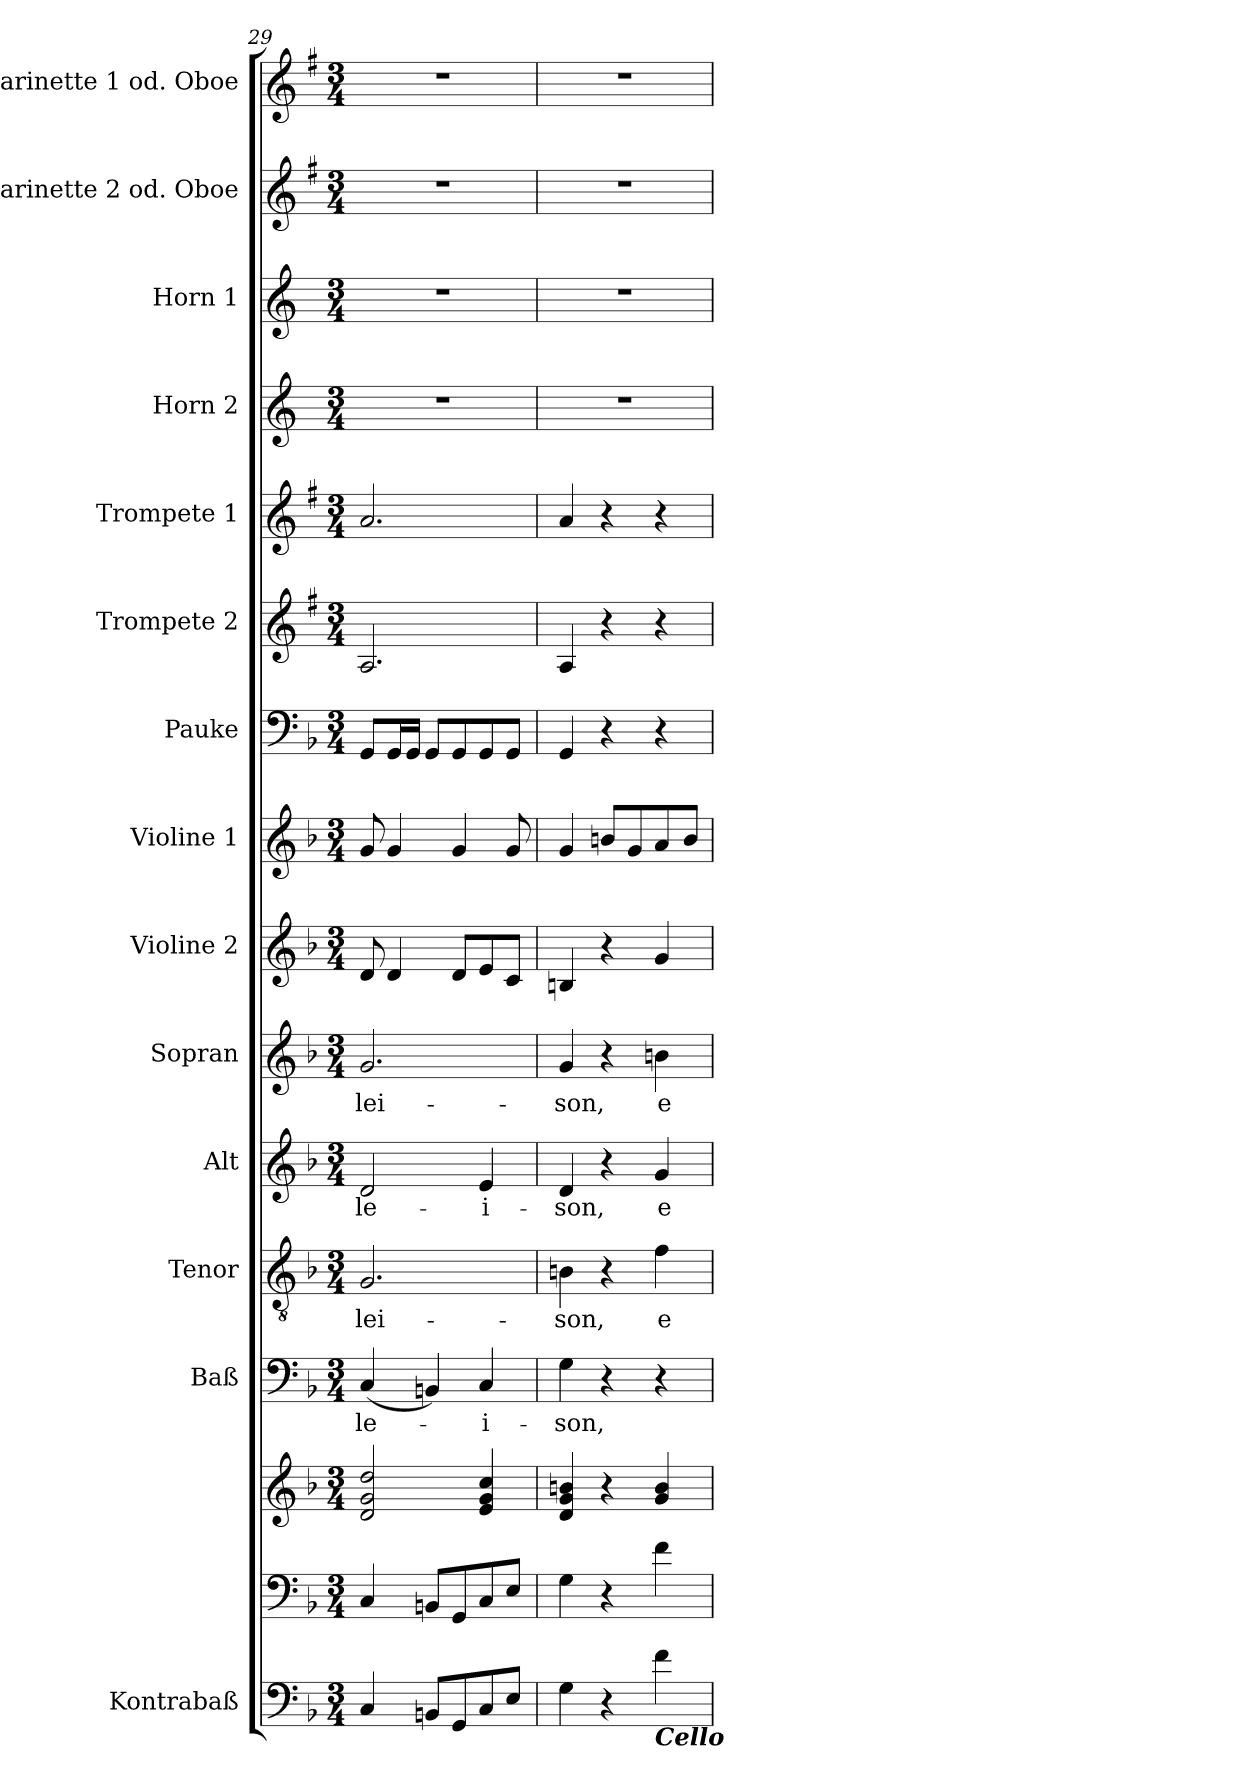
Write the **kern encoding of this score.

**kern	**kern	**kern	**kern	**text	**kern	**text	**kern	**text	**kern	**text	**kern	**kern	**kern	**kern	**kern	**kern	**kern	**kern	**kern
*part15	*part14	*part14	*part13	*part13	*part12	*part12	*part11	*part11	*part10	*part10	*part9	*part8	*part7	*part6	*part5	*part4	*part3	*part2	*part1
*staff16	*staff15	*staff14	*staff13	*staff13	*staff12	*staff12	*staff11	*staff11	*staff10	*staff10	*staff9	*staff8	*staff7	*staff6	*staff5	*staff4	*staff3	*staff2	*staff1
*I"Kontrabaß	*	*	*I"Baß	*	*I"Tenor	*	*I"Alt	*	*I"Sopran	*	*I"Violine 2	*I"Violine 1	*I"Pauke	*I"Trompete 2	*I"Trompete 1	*I"Horn 2	*I"Horn 1	*I"Klarinette 2 od. Oboe	*I"Klarinette 1 od. Oboe
*	*	*	*	*	*	*	*	*	*	*	*	*	*	*I'Tpt	*I'Tpt	*I'Hn	*I'Hn	*	*
*clefF4	*clefF4	*clefG2	*clefF4	*	*clefGv2	*	*clefG2	*	*clefG2	*	*clefG2	*clefG2	*clefF4	*clefG2	*clefG2	*clefG2	*clefG2	*clefG2	*clefG2
*ITrd7c12	*	*	*	*	*	*	*	*	*	*	*	*	*	*ITrd1c2	*ITrd1c2	*ITrd4c7	*ITrd4c7	*ITrd1c2	*ITrd1c2
*k[b-]	*k[b-]	*k[b-]	*k[b-]	*	*k[b-]	*	*k[b-]	*	*k[b-]	*	*k[b-]	*k[b-]	*k[b-]	*k[b-]	*k[b-]	*k[b-]	*k[b-]	*k[b-]	*k[b-]
*F:	*F:	*F:	*F:	*	*F:	*	*F:	*	*F:	*	*F:	*F:	*F:	*F:	*F:	*F:	*F:	*F:	*F:
*M3/4	*M3/4	*M3/4	*M3/4	*	*M3/4	*	*M3/4	*	*M3/4	*	*M3/4	*M3/4	*M3/4	*M3/4	*M3/4	*M3/4	*M3/4	*M3/4	*M3/4
=29	=29	=29	=29	=29	=29	=29	=29	=29	=29	=29	=29	=29	=29	=29	=29	=29	=29	=29	=29
!	!	!	!	!LO:LY:b	!	!LO:LY:b	!	!LO:LY:b	!	!LO:LY:b	!	!	!	!	!	!	!	!	!
4CC/	4C/	2d/ 2g/ 2dd/	(<4C/	-le-	2.G/	-lei-	2d/	-le-	2.g/	-lei-	8d/	8g/	8GG/L	2.G/	2.g/	2.r	2.r	2.r	2.r
.	.	.	.	.	.	.	.	.	.	.	4d/	4g/	16GG/L	.	.	.	.	.	.
.	.	.	.	.	.	.	.	.	.	.	.	.	16GG/JJ	.	.	.	.	.	.
8BBBn/L	8BBn/L	.	4BBn/)	.	.	.	.	.	.	.	.	.	8GG/L	.	.	.	.	.	.
8GGG/	8GG/	.	.	.	.	.	.	.	.	.	8d/L	4g/	8GG/	.	.	.	.	.	.
!	!	!	!	!LO:LY:b	!	!	!	!LO:LY:b	!	!	!	!	!	!	!	!	!	!	!
8CC/	8C/	4e/ 4g/ 4cc/	4C/	-i-	.	.	4e/	-i-	.	.	8e/	.	8GG/	.	.	.	.	.	.
8EE/J	8E/J	.	.	.	.	.	.	.	.	.	8c/J	8g/	8GG/J	.	.	.	.	.	.
=30	=30	=30	=30	=30	=30	=30	=30	=30	=30	=30	=30	=30	=30	=30	=30	=30	=30	=30	=30
!	!	!	!	!LO:LY:b	!	!LO:LY:b	!	!LO:LY:b	!	!LO:LY:b	!	!	!	!	!	!	!	!	!
4GG\	4G\	4d/ 4g/ 4bn/	4G\	-son,	4Bn\	-son,	4d/	-son,	4g/	-son,	4Bn/	4g/	4GG/	4G/	4g/	2.r	2.r	2.r	2.r
4r	4r	4r	4r	.	4r	.	4r	.	4r	.	4r	8bn/L	4r	4r	4r	.	.	.	.
.	.	.	.	.	.	.	.	.	.	.	.	8g/	.	.	.	.	.	.	.
!LO:TX:b:Bi:t=Cello	!	!	!	!	!	!	!	!	!	!	!	!	!	!	!	!	!	!	!
!	!	!	!	!	!	!LO:LY:b	!	!LO:LY:b	!	!LO:LY:b	!	!	!	!	!	!	!	!	!
4F\	4f\	4g/ 4b/	4r	.	4f\	e-	4g/	e-	4bn\	e-	4g/	8a/	4r	4r	4r	.	.	.	.
.	.	.	.	.	.	.	.	.	.	.	.	8b/J	.	.	.	.	.	.	.
=	=	=	=	=	=	=	=	=	=	=	=	=	=	=	=	=	=	=	=
*-	*-	*-	*-	*-	*-	*-	*-	*-	*-	*-	*-	*-	*-	*-	*-	*-	*-	*-	*-
